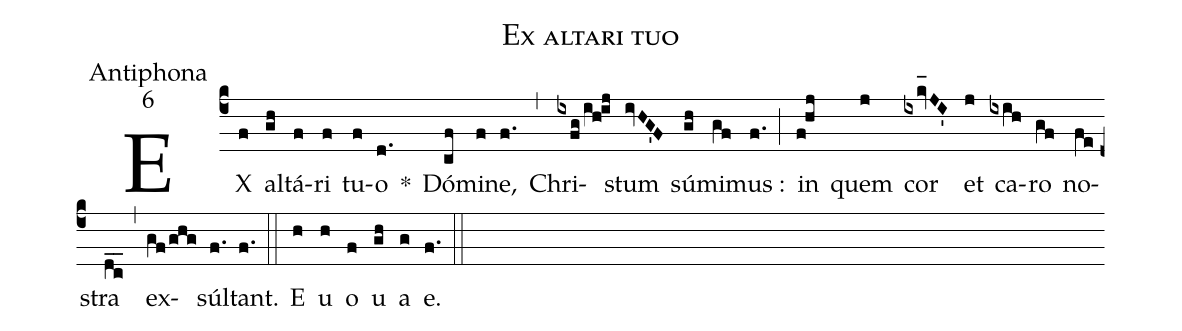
name:Ex altari tuo;
office-part:Antiphona;
mode:6;
%%
(c4) EX(f) al(gh)tá(f)ri(f) tu(f)o(d.) *() Dó(cf)mi(f)ne,(f.) (,) Chri(ixfg/ih!ij)stum(ivHG'F) sú(gh)mi(gf)mus :(f.) (;) in(f!hj) quem(j) cor(ixkv_[hl:1]JI') et(j) ca(ixih)ro(gf) no(fe)stra(dc__) (,) ex(gf/ghg)súl(f.)tant.(f.) (::) <eu>E(h) u(h) o(f) u(gh) a(g) e.</eu>(f.) (::)
